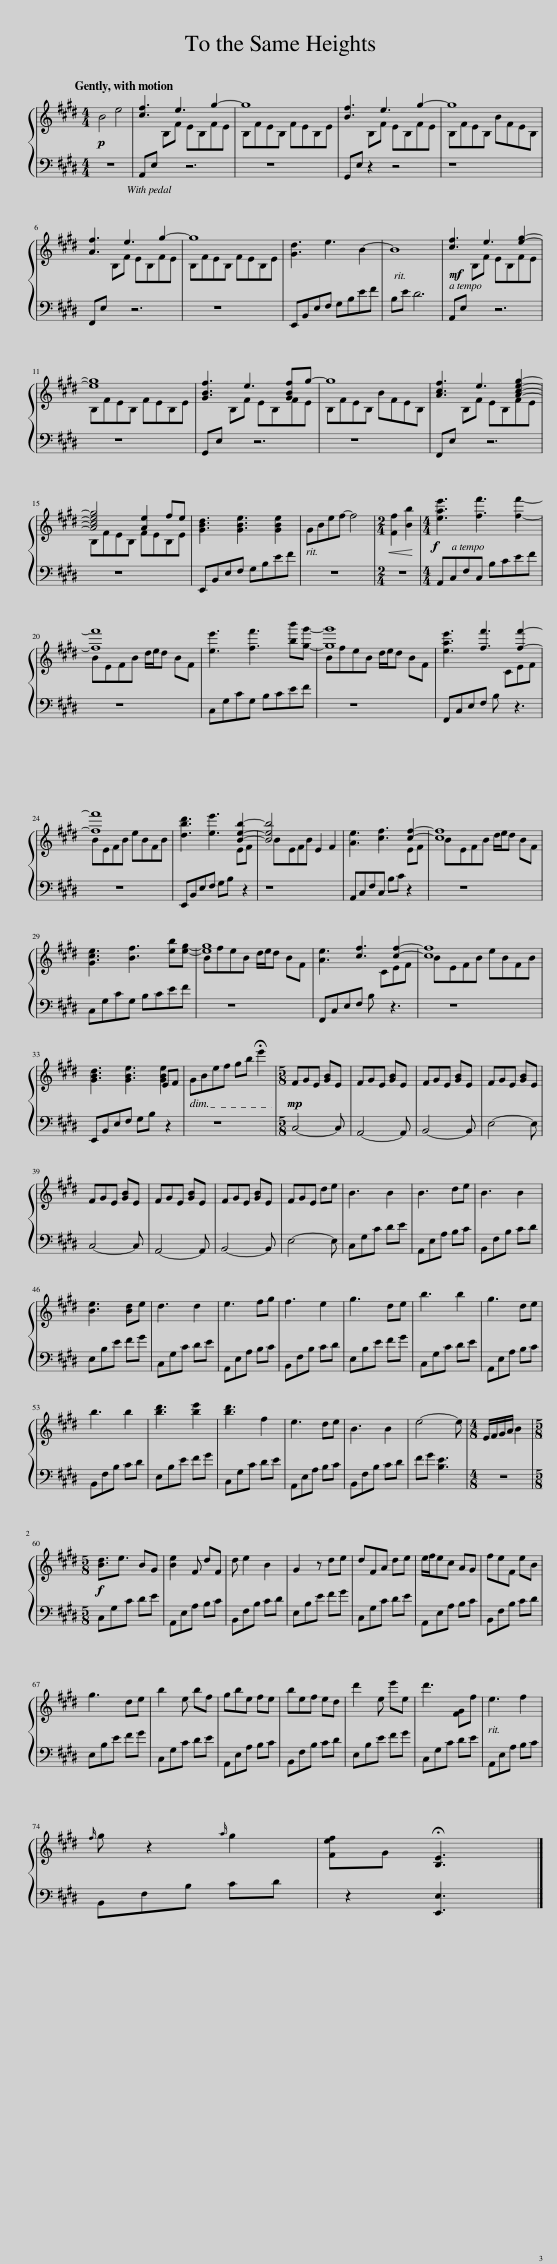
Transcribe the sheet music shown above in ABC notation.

X:1
%%score { ( 1 3 ) | 2 }
L:1/8
M:4/4
I:linebreak $
K:E
V:1 treble
V:3 treble
V:2 bass
V:1
!p! B4 e4 | [cf]3 e3 g2- | g8 | [Bf]3 e3 g2- | g8 |$ %5
 [Af]3 e3 g2- | g8 | [Gd]3 e3 B2- | B8 |!mf! [cf]3 e3 [eg]2- |$ %10
 [eg]8 | [GBf]3 e3 [GBf]g- | g8 | [Acf]3 e3 [Aceg]2- |$ [Aceg]4 [Ae]2 fe | %15
 [GBd]3 [GBe]3 [GBe]2 | GBef-!<(! f4!<)! |[M:2/4] [Ff]2 [Bb]2 |[M:4/4]!f! [eae']3 [ff']3 [ff']2- |$ [ff']8 | %20
 [ee']3 [ff']3 [bb'][gg']- | [gg']8 | [eae']3 [ff']3 [ff']2- |$ [ff']8 | [dbd']3 [ee']3 [Beb]2- | %25
 [Beb]4 E2 F2 | [Ae]3 [cf]3 [cf]2- | [cf]8 |$ [Gce]3 [Bf]3 [eb][eg]- | [eg]8 | %30
 [Ae]3 [cf]3 [cf]2- | [cf]8 |$ [GBd]3 [GBe]3 EF | GBef gb !fermata!e'2 |[M:5/8]!mp! FGE [GB]E | %35
 FGE [GB]E | FGE [GB]E | FGE [GB]E |$ FGE [GB]E | FGE [GB]E | %40
 FGE [GB]E | FGE de | B3 B2 | B3 de | B3 B2 |$ %45
 [Be]3 [Bd]e | d3 d2 | e3 fg | f3 e2 | g3 de | %50
 b3 b2 | g3 de |$ b3 b2 | [bd']3 [be']2 | [bd']3 f2 | %55
 e3 de | B3 B2 | e4- e |[M:4/8] E/F/G/A/ B2 |$[M:5/8]!f! [Bd]3/2e3/2 BG | %60
 [Be]2 F dF | d e2 B2 | G2 z de | dFA de | e/f/ec AG | %65
 feF eB |$ g3 de | b2 e bf | gbe fe | bef ed | %70
 d'2 e e'e | d'3 [FG]f | e3 f2 |${f} g z2{a} g2 | [Fef]G !fermata![B,E]3 |] %75
V:2
 z8 | A,,E, z6 | z8 | G,,E, z2 z4 | z8 |$ %5
 F,,E, z6 | z8 | E,,B,,E,F, G,B,EF | B,E D6 | A,,E, z6 |$ %10
 z8 | G,,E, z6 | z8 | F,,E, z6 |$ z8 | %15
 E,,B,,E,F, G,B,EF | z8 |[M:2/4] z4 |[M:4/4] A,,C,F,C, B,CEF |$ z8 | %20
 C,G,CG, B,CEF | z8 | F,,C,E,F, B, z3 |$ z8 | E,,B,,E,F, G,B, z2 | %25
 z8 | A,,C,F,C, B,C z2 | z8 |$ C,G,CG, B,CEF | z8 | %30
 F,,C,E,F, B, z3 | z8 |$ E,,B,,E,F, G,B, z2 | z8 |[M:5/8] C,4- C, | %35
 A,,4- A,, | B,,4- B,, | E,4- E, |$ C,4- C, | A,,4- A,, | %40
 B,,4- B,, | E,4- E, | C,G,C DE | A,,E,A, B,C | B,,F,B, CD |$ %45
 E,B,E FG | C,G,C DE | A,,E,A, B,C | B,,F,B, CD | E,B,E FG | %50
 C,G,C DE | A,,E,A, B,C |$ B,,F,B, CD | E,B,E FG | C,G,C DE | %55
 A,,E,A, B,C | B,,F,B, CD | FG [B,E]3 |[M:4/8] z4 |$[M:5/8] C,G,C DE | %60
 A,,E,A, B,C | B,,F,B, CD | E,B,E FG | C,G,C DE | A,,E,A, B,C | %65
 B,,F,B, CD |$ E,B,E FG | C,G,C DE | A,,E,A, B,C | B,,F,B, CD | %70
 E,B,E FG | C,G,C DE | A,,E,A, B,C |$ B,,F,B, CD | z2 [E,,E,]3 |] %75
V:3
 x8 | x2 B,F EB,FE | B,FEB, FEB,E | x2 B,F EB,FE | B,FEB, BFEB, |$ %5
 x2 B,F EB,FE | B,FEB, FEB,E | x8 | x8 | x2 B,F EB,FE |$ %10
 B,FEB, FEB,E | x2 B,F EB,FE | B,FEB, BFEB, | x2 B,F EB,FE |$ B,FEB, FEB,E | %15
 x8 | x8 |[M:2/4] x4 |[M:4/4] x8 |$ BEFB d/e/d BF | %20
 x8 | BfeB d/e/d BF | x5 CEF |$ BEFB eBFB | x6 EF | %25
 BEFB x4 | x6 EF | BEFB d/e/d BF |$ x8 | BfeB d/e/d BF | %30
 x5 CEF | BEFB eBFB |$ x6 [GBe]2 | x8 |[M:5/8] x5 | %35
 x5 | x5 | x5 |$ x5 | x5 | %40
 x5 | x5 | x5 | x5 | x5 |$ %45
 x5 | x5 | x5 | x5 | x5 | %50
 x5 | x5 |$ x5 | x5 | x5 | %55
 x5 | x5 | x5 |[M:4/8] x4 |$[M:5/8] x5 | %60
 x5 | x5 | x5 | x5 | x5 | %65
 x5 |$ x5 | x5 | x5 | x5 | %70
 x5 | x5 | x5 |$ x5 | x5 |] %75
